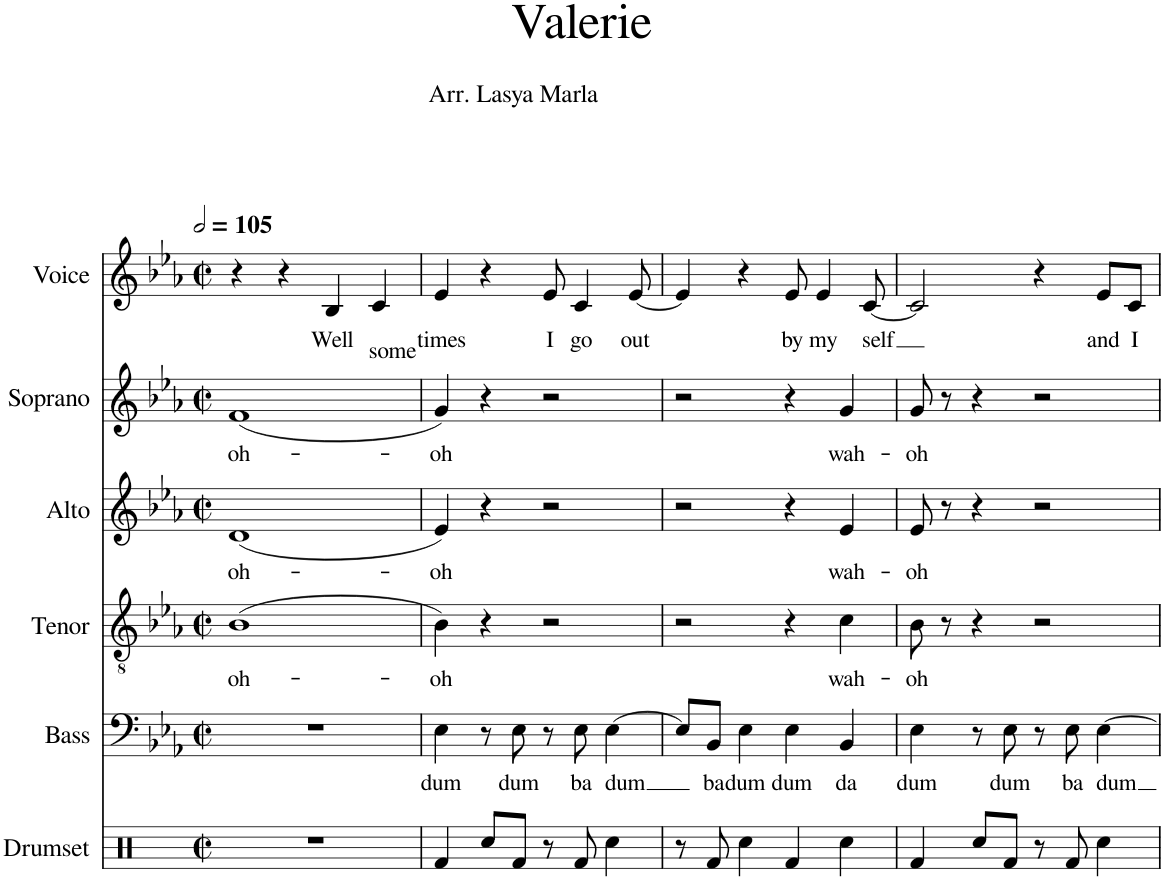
**kern	**kern	**text	**kern	**text	**kern	**text	**kern	**text	**kern	**text
*part6	*part5	*part5	*part4	*part4	*part3	*part3	*part2	*part2	*part1	*part1
*staff6	*staff5	*staff5	*staff4	*staff4	*staff3	*staff3	*staff2	*staff2	*staff1	*staff1
*I"Drumset	*I"Bass	*	*I"Tenor	*	*I"Alto	*	*I"Soprano	*	*I"Voice	*
*I'Drs.	*I'Bass	*	*I'Ten.	*	*I'Alto	*	*I'Sop.	*	*I'Vo.	*
*clefX	*clefF4	*	*clefGv2	*	*clefG2	*	*clefG2	*	*clefG2	*
*k[b-e-a-]	*k[b-e-a-]	*	*k[b-e-a-]	*	*k[b-e-a-]	*	*k[b-e-a-]	*	*k[b-e-a-]	*
*M2/2	*M2/2	*	*M2/2	*	*M2/2	*	*M2/2	*	*M2/2	*
*met(c|)	*met(c|)	*	*met(c|)	*	*met(c|)	*	*met(c|)	*	*met(c|)	*
*MM210	*MM210	*	*MM210	*	*MM210	*	*MM210	*	*MM210	*
=1	=1	=1	=1	=1	=1	=1	=1	=1	=1	=1
!	!	!	!	!LO:LY:b	!	!LO:LY:b	!	!LO:LY:b	!	!
1r	1r	.	(1B-	oh-	(1d	oh-	(1f	oh-	4r	.
.	.	.	.	.	.	.	.	.	4r	.
!	!	!	!	!	!	!	!	!	!	!LO:LY:b
.	.	.	.	.	.	.	.	.	4B-/	Well
!	!	!	!	!	!	!	!	!	!	!LO:LY:b
.	.	.	.	.	.	.	.	.	4c/	some
=2	=2	=2	=2	=2	=2	=2	=2	=2	=2	=2
!	!	!LO:LY:b	!	!LO:LY:b	!	!LO:LY:b	!	!LO:LY:b	!	!LO:LY:b
4Rf/	4E-\	dum	4B-\)	-oh	4e-/)	-oh	4g/)	-oh	4e-/	times
8Rcc/L	8r	.	4r	.	4r	.	4r	.	4r	.
!	!	!LO:LY:b	!	!	!	!	!	!	!	!
8Rf/J	8E-\	dum	.	.	.	.	.	.	.	.
!	!	!	!	!	!	!	!	!	!	!LO:LY:b
8r	8r	.	2r	.	2r	.	2r	.	8e-/	I
!	!	!LO:LY:b	!	!	!	!	!	!	!	!LO:LY:b
8Rf/	8E-\	ba	.	.	.	.	.	.	4c/	go
!	!	!LO:LY:b	!	!	!	!	!	!	!	!
4Rcc\	[4E-\	dum	.	.	.	.	.	.	.	.
!	!	!	!	!	!	!	!	!	!	!LO:LY:b
.	.	.	.	.	.	.	.	.	[8e-/	out
=3	=3	=3	=3	=3	=3	=3	=3	=3	=3	=3
8r	8E-/L]	.	2r	.	2r	.	2r	.	4e-/]	.
!	!	!LO:LY:b	!	!	!	!	!	!	!	!
8Rf/	8BB-/J	ba	.	.	.	.	.	.	.	.
!	!	!LO:LY:b	!	!	!	!	!	!	!	!
4Rcc\	4E-\	dum	.	.	.	.	.	.	4r	.
!	!	!LO:LY:b	!	!	!	!	!	!	!	!LO:LY:b
4Rf/	4E-\	dum	4r	.	4r	.	4r	.	8e-/	by
!	!	!	!	!	!	!	!	!	!	!LO:LY:b
.	.	.	.	.	.	.	.	.	4e-/	my
!	!	!LO:LY:b	!	!LO:LY:b	!	!LO:LY:b	!	!LO:LY:b	!	!
4Rcc\	4BB-/	da	4c\	wah-	4e-/	wah-	4g/	wah-	.	.
!	!	!	!	!	!	!	!	!	!	!LO:LY:b
.	.	.	.	.	.	.	.	.	[8c/	self
=4	=4	=4	=4	=4	=4	=4	=4	=4	=4	=4
!	!	!LO:LY:b	!	!LO:LY:b	!	!LO:LY:b	!	!LO:LY:b	!	!
4Rf/	4E-\	dum	8B-\	-oh	8e-/	-oh	8g/	-oh	2c/]	.
.	.	.	8r	.	8r	.	8r	.	.	.
8Rcc/L	8r	.	4r	.	4r	.	4r	.	.	.
!	!	!LO:LY:b	!	!	!	!	!	!	!	!
8Rf/J	8E-\	dum	.	.	.	.	.	.	.	.
8r	8r	.	2r	.	2r	.	2r	.	4r	.
!	!	!LO:LY:b	!	!	!	!	!	!	!	!
8Rf/	8E-\	ba	.	.	.	.	.	.	.	.
!	!	!LO:LY:b	!	!	!	!	!	!	!	!LO:LY:b
4Rcc\	[4E-\	dum	.	.	.	.	.	.	8e-/L	and
!	!	!	!	!	!	!	!	!	!	!LO:LY:b
.	.	.	.	.	.	.	.	.	8c/J	I
=	=	=	=	=	=	=	=	=	=	=
*-	*-	*-	*-	*-	*-	*-	*-	*-	*-	*-
